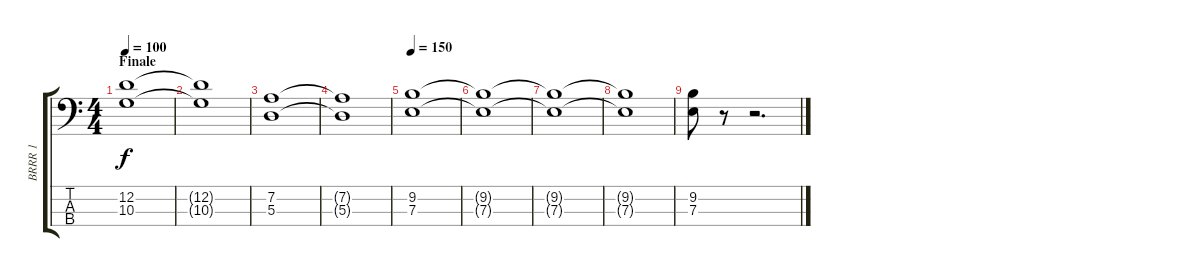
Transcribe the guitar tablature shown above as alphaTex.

\track ("BRRR 1" "BRRR 1") {instrument overdrivenguitar}
\staff {score tabs}
\tuning (G2 D2 A1 E1) {hide}
\ts (4 4)
\section ("" "Finale")
\tempo 100
\clef f4
\ks c
(12.2 10.3).1{dy f} |
(12.2{t} 10.3{t}).1 |
(7.2 5.3).1 |
(7.2{t} 5.3{t}).1 |
\tempo 150
(9.2 7.3).1 |
(9.2{t} 7.3{t}).1 |
(9.2{t} 7.3{t}).1 |
(9.2{t} 7.3{t}).1 |
(9.2 7.3).8 r.8 r.2{d}
